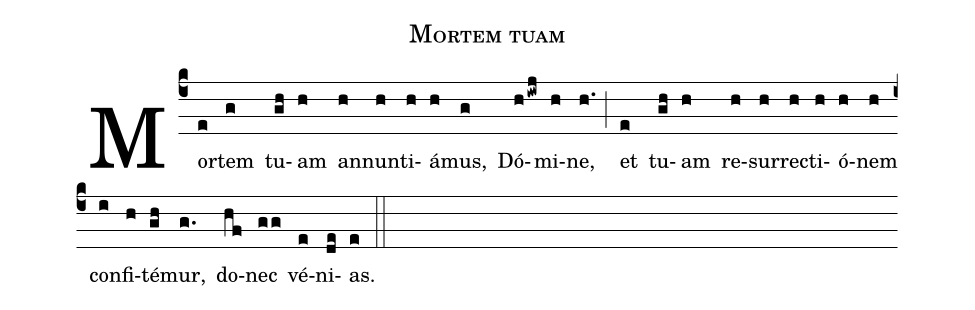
name: Mortem tuam;
%%
(c4) Mor(e)tem(g) tu(gh)am(h) an(h)nun(h)ti(h)á(h)mus,(g) Dó(hiwj)mi(h)ne,(h.) (;) et(e) tu(gh)am(h) re(h)sur(h)rec(h)ti(h)ó(h)nem(h) con(i)fi(h)té(gh)mur,(g.) do(hf)nec(gg) vé(e)ni(de)as.(e) (::)
